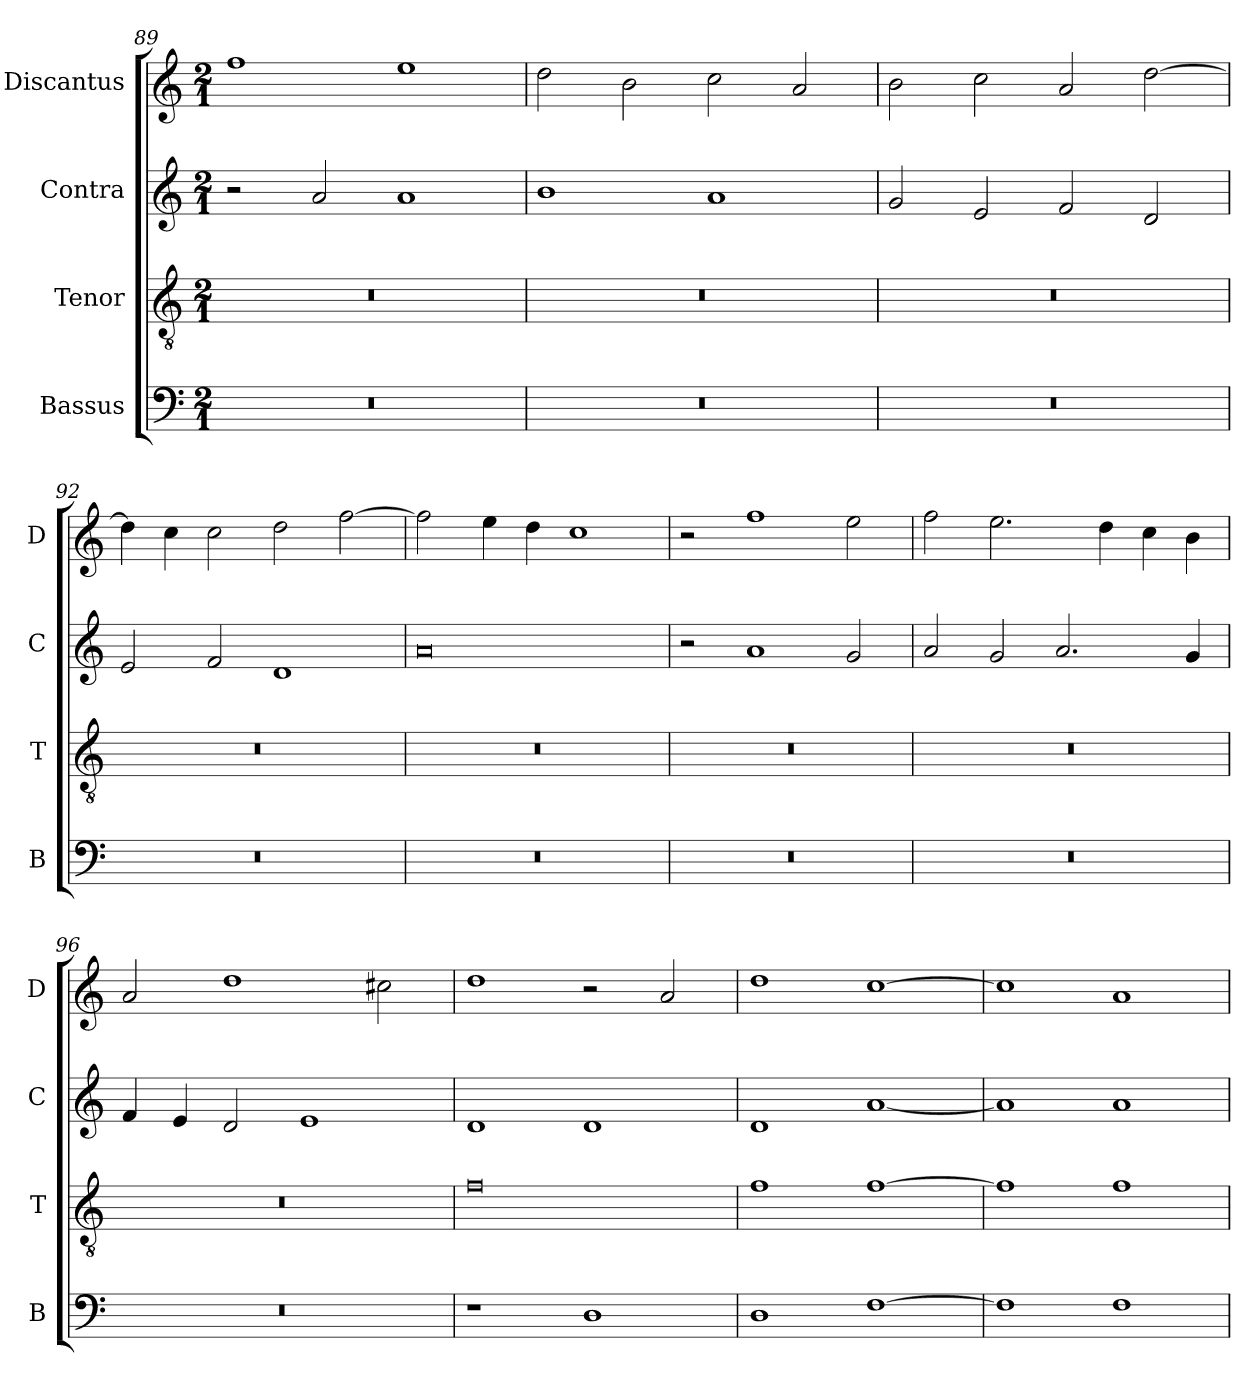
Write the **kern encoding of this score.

**kern	**kern	**kern	**kern
*part4	*part3	*part2	*part1
*staff4	*staff3	*staff2	*staff1
*I"Bassus	*I"Tenor	*I"Contra	*I"Discantus
*I'B	*I'T	*I'C	*I'D
*clefF4	*clefGv2	*clefG2	*clefG2
*k[]	*k[]	*k[]	*k[]
*M2/1	*M2/1	*M2/1	*M2/1
=89	=89	=89	=89
0r	0r	2r	1ff
.	.	2a/	.
.	.	1a	1ee
=90	=90	=90	=90
0r	0r	1b	2dd\
.	.	.	2b\
.	.	1a	2cc\
.	.	.	2a/
=91	=91	=91	=91
0r	0r	2g/	2b\
.	.	2e/	2cc\
.	.	2f/	2a/
.	.	2d/	[2dd\
=92	=92	=92	=92
0r	0r	2e/	4dd\]
.	.	.	4cc\
.	.	2f/	2cc\
.	.	1d	2dd\
.	.	.	[2ff\
=93	=93	=93	=93
0r	0r	0a	2ff\]
.	.	.	4ee\
.	.	.	4dd\
.	.	.	1cc
=94	=94	=94	=94
0r	0r	2r	2r
.	.	1a	1ff
.	.	2g/	2ee\
=95	=95	=95	=95
0r	0r	2a/	2ff\
.	.	2g/	2.ee\
.	.	2.a/	.
.	.	.	4dd\
.	.	.	4cc\
.	.	4g/	4b\
=96	=96	=96	=96
0r	0r	4f/	2a/
.	.	4e/	.
.	.	2d/	1dd
.	.	1e	.
.	.	.	2cc#X\
=97	=97	=97	=97
1r	0f	1d	1dd
1D	.	1d	2r
.	.	.	2a/
=98	=98	=98	=98
1D	1f	1d	1dd
[1F	[1f	[1a	[1cc
=99	=99	=99	=99
1F]	1f]	1a]	1cc]
1F	1f	1a	1a
=	=	=	=
*-	*-	*-	*-
